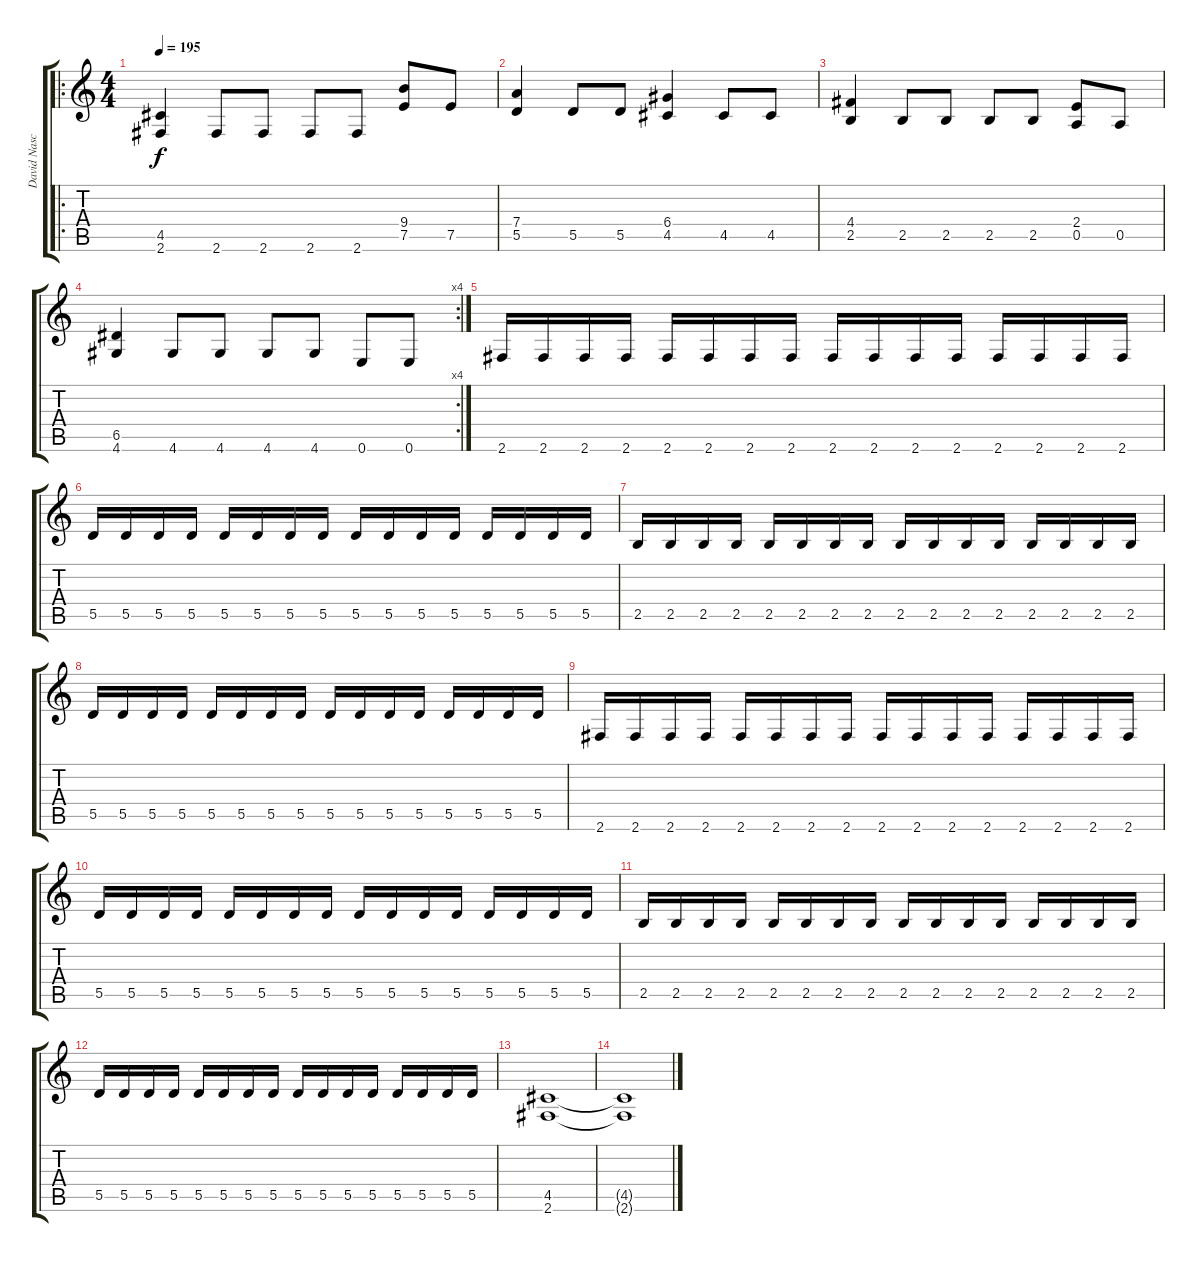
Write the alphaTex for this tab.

\track ("David Nascimento" "David Nasc") {instrument distortionguitar}
\staff {score tabs}
\tuning (E4 B3 G3 D3 A2 E2) {hide}
\ro
\ts (4 4)
\tempo 195
\clef g2
\ks c
(4.5 2.6).4{dy f} 2.6.8 2.6.8 2.6.8 2.6.8 (9.4 7.5).8 7.5.8 |
(7.4 5.5).4 5.5.8 5.5.8 (6.4 4.5).4 4.5.8 4.5.8 |
(4.4 2.5).4 2.5.8 2.5.8 2.5.8 2.5.8 (2.4 0.5).8 0.5.8 |
\rc 4
(6.5 4.6).4 4.6.8 4.6.8 4.6.8 4.6.8 0.6.8 0.6.8 |
2.6.16 2.6.16 2.6.16 2.6.16 2.6.16 2.6.16 2.6.16 2.6.16 2.6.16 2.6.16 2.6.16 2.6.16 2.6.16 2.6.16 2.6.16 2.6.16 |
5.5.16 5.5.16 5.5.16 5.5.16 5.5.16 5.5.16 5.5.16 5.5.16 5.5.16 5.5.16 5.5.16 5.5.16 5.5.16 5.5.16 5.5.16 5.5.16 |
2.5.16 2.5.16 2.5.16 2.5.16 2.5.16 2.5.16 2.5.16 2.5.16 2.5.16 2.5.16 2.5.16 2.5.16 2.5.16 2.5.16 2.5.16 2.5.16 |
5.5.16 5.5.16 5.5.16 5.5.16 5.5.16 5.5.16 5.5.16 5.5.16 5.5.16 5.5.16 5.5.16 5.5.16 5.5.16 5.5.16 5.5.16 5.5.16 |
2.6.16 2.6.16 2.6.16 2.6.16 2.6.16 2.6.16 2.6.16 2.6.16 2.6.16 2.6.16 2.6.16 2.6.16 2.6.16 2.6.16 2.6.16 2.6.16 |
5.5.16 5.5.16 5.5.16 5.5.16 5.5.16 5.5.16 5.5.16 5.5.16 5.5.16 5.5.16 5.5.16 5.5.16 5.5.16 5.5.16 5.5.16 5.5.16 |
2.5.16 2.5.16 2.5.16 2.5.16 2.5.16 2.5.16 2.5.16 2.5.16 2.5.16 2.5.16 2.5.16 2.5.16 2.5.16 2.5.16 2.5.16 2.5.16 |
5.5.16 5.5.16 5.5.16 5.5.16 5.5.16 5.5.16 5.5.16 5.5.16 5.5.16 5.5.16 5.5.16 5.5.16 5.5.16 5.5.16 5.5.16 5.5.16 |
(4.5 2.6).1 |
(4.5{t} 2.6{t}).1
